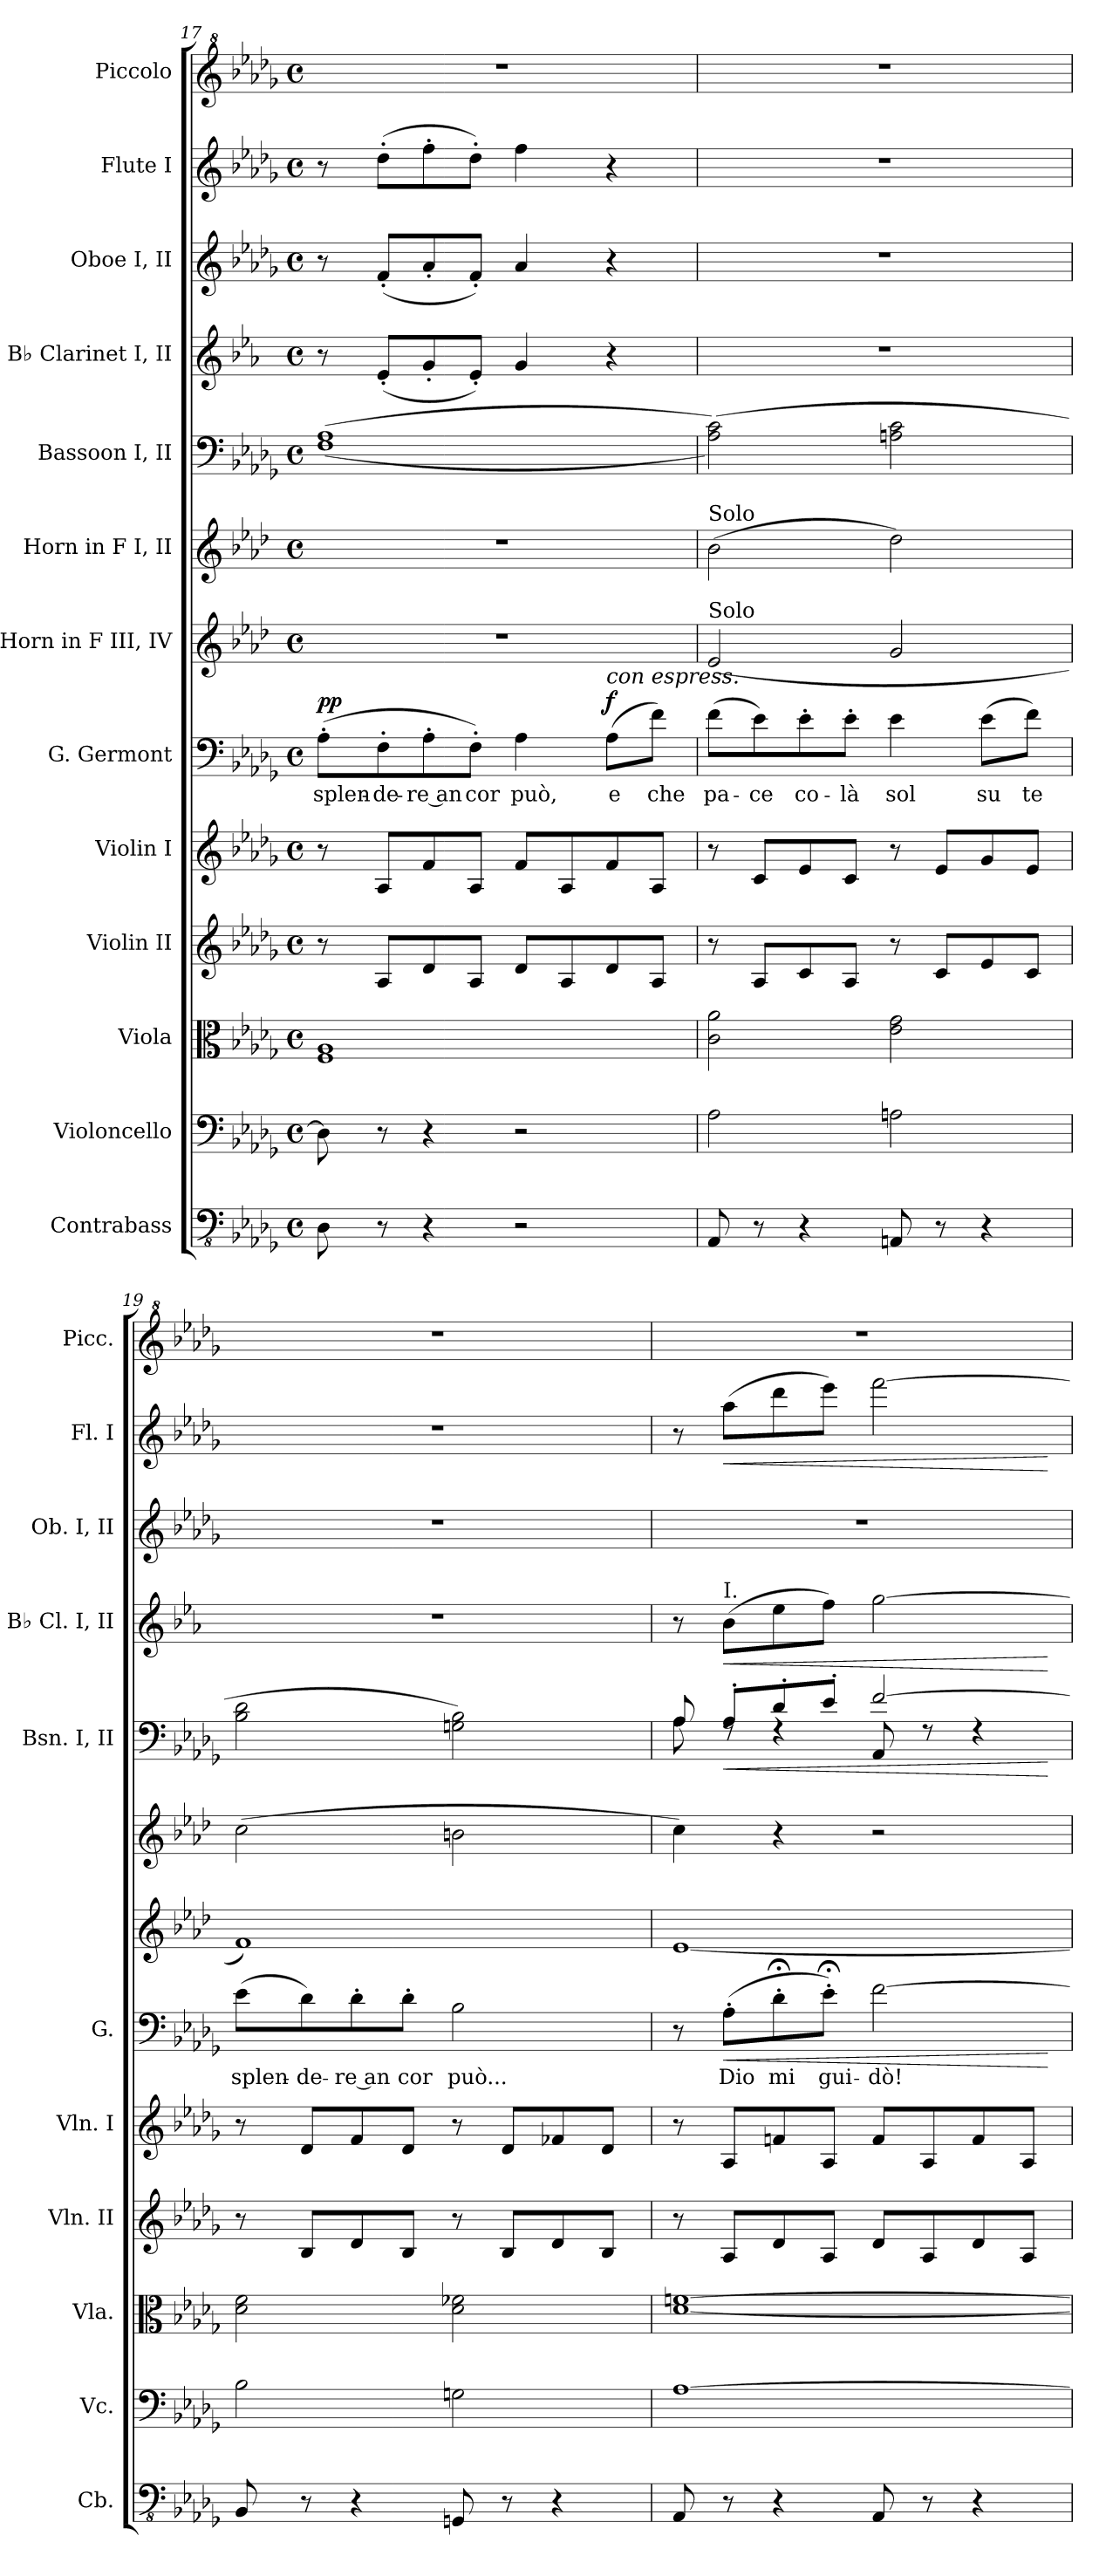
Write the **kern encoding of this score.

**kern	**kern	**kern	**kern	**kern	**kern	**text	**dynam	**kern	**kern	**kern	**dynam	**kern	**dynam	**kern	**kern	**dynam	**kern
*part13	*part12	*part11	*part10	*part9	*part8	*part8	*part8	*part7	*part6	*part5	*part5	*part4	*part4	*part3	*part2	*part2	*part1
*staff13	*staff12	*staff11	*staff10	*staff9	*staff8	*staff8	*staff8	*staff7	*staff6	*staff5	*staff5	*staff4	*staff4	*staff3	*staff2	*staff2	*staff1
*I"Contrabass	*I"Violoncello	*I"Viola	*I"Violin II	*I"Violin I	*I"G. Germont	*	*	*I"Horn in F  III, IV	*I"Horn in F  I, II	*I"Bassoon I, II	*	*I"B♭ Clarinet I, II	*	*I"Oboe I, II	*I"Flute I	*	*I"Piccolo
*I'Cb.	*I'Vc.	*I'Vla.	*I'Vln. II	*I'Vln. I	*I'G.	*	*	*	*	*I'Bsn. I, II	*	*I'B♭ Cl. I, II	*	*I'Ob. I, II	*I'Fl. I	*	*I'Picc.
*clefFv4	*clefF4	*clefC3	*clefG2	*clefG2	*clefF4	*	*	*clefG2	*clefG2	*clefF4	*	*clefG2	*	*clefG2	*clefG2	*	*clefG^2
*	*	*	*	*	*	*	*	*ITrd4c7	*ITrd4c7	*	*	*ITrd1c2	*	*	*	*	*ITrd-7c-12
*k[b-e-a-d-g-]	*k[b-e-a-d-g-]	*k[b-e-a-d-g-]	*k[b-e-a-d-g-]	*k[b-e-a-d-g-]	*k[b-e-a-d-g-]	*	*	*k[b-e-a-d-g-]	*k[b-e-a-d-g-]	*k[b-e-a-d-g-]	*	*k[b-e-a-d-g-]	*	*k[b-e-a-d-g-]	*k[b-e-a-d-g-]	*	*k[b-e-a-d-g-]
*M4/4	*M4/4	*M4/4	*M4/4	*M4/4	*M4/4	*	*	*M4/4	*M4/4	*M4/4	*	*M4/4	*	*M4/4	*M4/4	*	*M4/4
*met(c)	*met(c)	*met(c)	*met(c)	*met(c)	*met(c)	*	*	*met(c)	*met(c)	*met(c)	*	*met(c)	*	*met(c)	*met(c)	*	*met(c)
=17	=17	=17	=17	=17	=17	=17	=17	=17	=17	=17	=17	=17	=17	=17	=17	=17	=17
!	!	!	!	!	!	!	!LO:DY:a	!	!	!	!	!	!	!	!	!	!
8DD-\	8D-\]	1F 1A-	8r	8r	(8A-'\L	splen-	pp	1r	1r	((1F 1A-	.	8r	.	8r	8r	.	1r
8r	8r	.	8A-/L	8A-/L	8F'\	-de-	.	.	.	.	.	(8d-'/L	.	(8f'/L	(8dd-'\L	.	.
4r	4r	.	8d-/	8f/	8A-'\	re an	.	.	.	.	.	8f'/	.	8a-'/	8ff'\	.	.
.	.	.	8A-/J	8A-/J	8F'\J)	-cor	.	.	.	.	.	8d-'/J)	.	8f'/J)	8dd-'\J)	.	.
2r	2r	.	8d-/L	8f/L	4A-\	può,	.	.	.	.	.	4f/	.	4a-/	4ff\	.	.
.	.	.	8A-/	8A-/	.	.	.	.	.	.	.	.	.	.	.	.	.
!	!	!	!	!	!LO:TX:a:i:t=con espress.	!	!	!	!	!	!	!	!	!	!	!	!
!	!	!	!	!	!	!	!LO:DY:a	!	!	!	!	!	!	!	!	!	!
.	.	.	8d-/	8f/	(8A-\L	e	f	.	.	.	.	4r	.	4r	4r	.	.
.	.	.	8A-/J	8A-/J	8f\J)	che	.	.	.	.	.	.	.	.	.	.	.
=18	=18	=18	=18	=18	=18	=18	=18	=18	=18	=18	=18	=18	=18	=18	=18	=18	=18
!	!	!	!	!	!	!	!	!	!LO:TX:a:t=Solo	!	!	!	!	!	!	!	!
!	!	!	!	!	!	!	!	!LO:TX:a:t=Solo	!	!	!	!	!	!	!	!	!
8AAA-/	2A-\	2c\ 2a-\	8r	8r	(8f\L	pa-	.	(2A-/	(2e-\	(2A-\ 2c\))	.	1r	.	1r	1r	.	1r
8r	.	.	8A-/L	8c/L	8e-\)	-ce	.	.	.	.	.	.	.	.	.	.	.
4r	.	.	8c/	8e-/	8e-'\	co-	.	.	.	.	.	.	.	.	.	.	.
.	.	.	8A-/J	8c/J	8e-'\J	-là	.	.	.	.	.	.	.	.	.	.	.
8AAAn/	2An\	2e-\ 2g-\	8r	8r	4e-\	sol	.	2c/	2g-\)	2An\ 2c\	.	.	.	.	.	.	.
8r	.	.	8c/L	8e-/L	.	.	.	.	.	.	.	.	.	.	.	.	.
4r	.	.	8e-/	8g-/	(8e-\L	su	.	.	.	.	.	.	.	.	.	.	.
.	.	.	8c/J	8e-/J	8f\J)	te	.	.	.	.	.	.	.	.	.	.	.
!!LO:PB:g=z
=19	=19	=19	=19	=19	=19	=19	=19	=19	=19	=19	=19	=19	=19	=19	=19	=19	=19
8BBB-/	2B-\	2d-\ 2f\	8r	8r	(8e-\L	splen-	.	1B-)	(2f\	2B-\ 2d-\	.	1r	.	1r	1r	.	1r
8r	.	.	8B-/L	8d-/L	8d-\)	-de-	.	.	.	.	.	.	.	.	.	.	.
4r	.	.	8d-/	8f/	8d-'\	re an	.	.	.	.	.	.	.	.	.	.	.
.	.	.	8B-/J	8d-/J	8d-'\J	cor	.	.	.	.	.	.	.	.	.	.	.
8GGGn/	2Gn\	2d-\ 2f-X\	8r	8r	2B-\	può...	.	.	2en\	2Gn\ 2B-\)	.	.	.	.	.	.	.
8r	.	.	8B-/L	8d-/L	.	.	.	.	.	.	.	.	.	.	.	.	.
4r	.	.	8d-/	8f-X/	.	.	.	.	.	.	.	.	.	.	.	.	.
.	.	.	8B-/J	8d-/J	.	.	.	.	.	.	.	.	.	.	.	.	.
=20	=20	=20	=20	=20	=20	=20	=20	=20	=20	=20	=20	=20	=20	=20	=20	=20	=20
*	*	*	*	*	*	*	*	*	*	*^	*	*	*	*	*	*	*
8AAA-/	[1A-	[1d- [1fn	8r	8r	8r	.	.	[1A-	4f\)	8A-/	8A-\	.	8r	.	1r	8r	.	1r
!	!	!	!	!	!	!	!	!	!	!	!	!	!LO:TX:a:t=I.	!	!	!	!	!
!	!	!	!	!	!	!	!LO:HP:b	!	!	!	!	!LO:HP:b	!	!LO:HP:b	!	!	!LO:HP:b	!
8r	.	.	8A-/L	8A-/L	(8A-'\L	Dio	<	.	.	8A-'/L	8rF	<	(8a-\L	<	.	(8aa-\L	<	.
4r	.	.	8d-/	8fn/	8d-;<'\	mi	.	.	4r	8d-'/	4rF	.	8dd-\	.	.	8ddd-\	.	.
.	.	.	8A-/J	8A-/J	8e-;<'\J)	gui-	.	.	.	8e-'/J	.	.	8ee-\J)	.	.	8eee-\J)	.	.
8AAA-/	.	.	8d-/L	8f/L	[2f\	-dò!	.	.	2r	[2f/	8AA-/	.	[2ff\	.	.	[2fff\	.	.
8r	.	.	8A-/	8A-/	.	.	.	.	.	.	8rF	.	.	.	.	.	.	.
4r	.	.	8d-/	8f/	.	.	.	.	.	.	4rF	.	.	.	.	.	.	.
.	.	.	8A-/J	8A-/J	.	.	.	.	.	.	.	.	.	.	.	.	.	.
*	*	*	*	*	*	*	*	*	*	*v	*v	*	*	*	*	*	*	*
.	.	.	.	.	.	.	[	.	.	.	[	.	[	.	.	[	.
=	=	=	=	=	=	=	=	=	=	=	=	=	=	=	=	=	=
*-	*-	*-	*-	*-	*-	*-	*-	*-	*-	*-	*-	*-	*-	*-	*-	*-	*-
